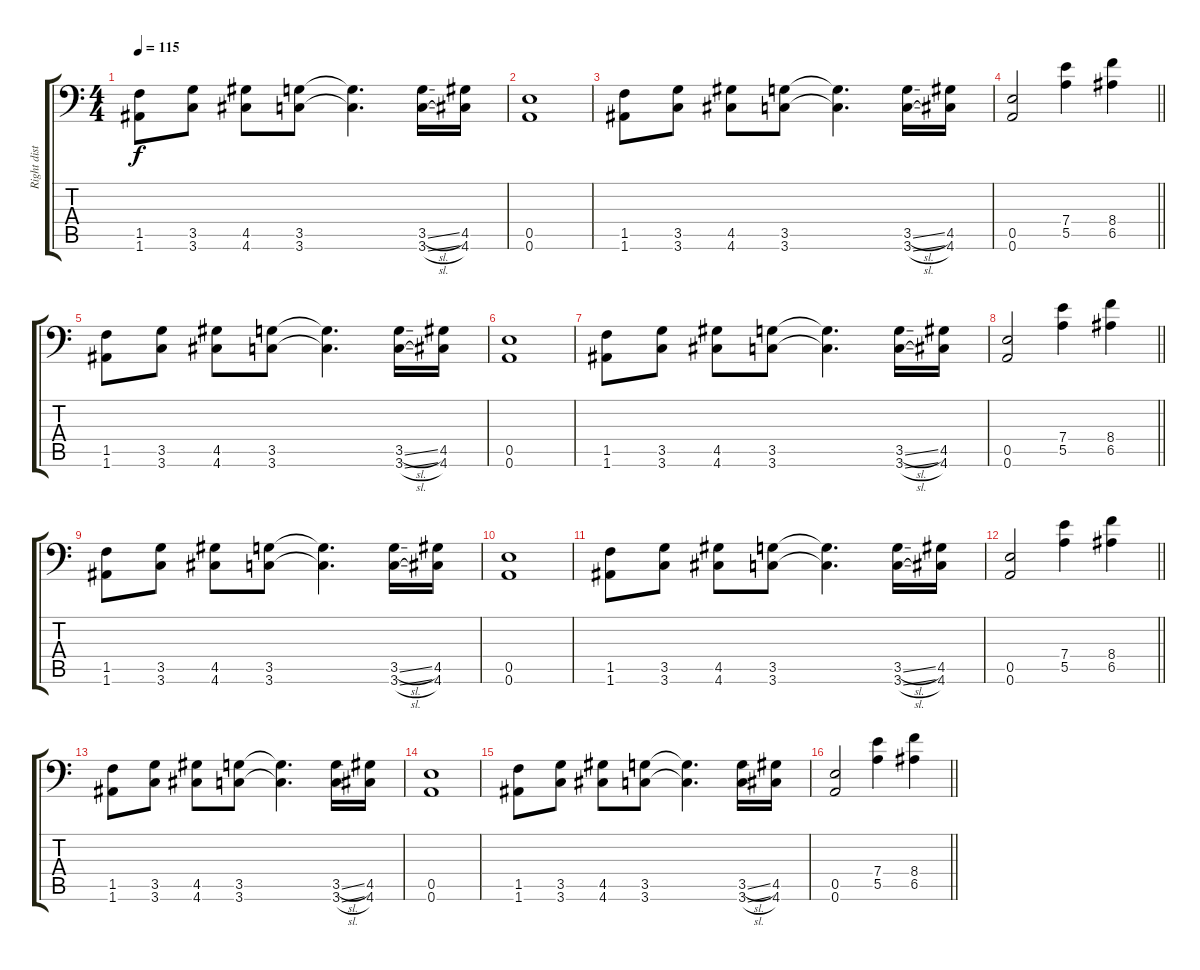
\track ("Right dist" "Right dist") {instrument distortionguitar}
\staff {score tabs}
\tuning (B3 Gb3 D3 A2 E2 A1) {hide}
\ts (4 4)
\tempo 115
\clef f4
\ks c
(1.5 1.6).8{dy f} (3.5 3.6).8 (4.5 4.6).8 (3.5 3.6).8 (3.5{t} 3.6{t}).4{d} (3.5{sl} 3.6{sl}).16 (4.5 4.6).16 |
(0.5 0.6).1 |
(1.5 1.6).8 (3.5 3.6).8 (4.5 4.6).8 (3.5 3.6).8 (3.5{t} 3.6{t}).4{d} (3.5{sl} 3.6{sl}).16 (4.5 4.6).16 |
\barLineRight lightlight
(0.5 0.6).2 (7.4 5.5).4 (8.4 6.5).4 |
(1.5 1.6).8 (3.5 3.6).8 (4.5 4.6).8 (3.5 3.6).8 (3.5{t} 3.6{t}).4{d} (3.5{sl} 3.6{sl}).16 (4.5 4.6).16 |
(0.5 0.6).1 |
(1.5 1.6).8 (3.5 3.6).8 (4.5 4.6).8 (3.5 3.6).8 (3.5{t} 3.6{t}).4{d} (3.5{sl} 3.6{sl}).16 (4.5 4.6).16 |
\barLineRight lightlight
(0.5 0.6).2 (7.4 5.5).4 (8.4 6.5).4 |
(1.5 1.6).8 (3.5 3.6).8 (4.5 4.6).8 (3.5 3.6).8 (3.5{t} 3.6{t}).4{d} (3.5{sl} 3.6{sl}).16 (4.5 4.6).16 |
(0.5 0.6).1 |
(1.5 1.6).8 (3.5 3.6).8 (4.5 4.6).8 (3.5 3.6).8 (3.5{t} 3.6{t}).4{d} (3.5{sl} 3.6{sl}).16 (4.5 4.6).16 |
\barLineRight lightlight
(0.5 0.6).2 (7.4 5.5).4 (8.4 6.5).4 |
(1.5 1.6).8 (3.5 3.6).8 (4.5 4.6).8 (3.5 3.6).8 (3.5{t} 3.6{t}).4{d} (3.5{sl} 3.6{sl}).16 (4.5 4.6).16 |
(0.5 0.6).1 |
(1.5 1.6).8 (3.5 3.6).8 (4.5 4.6).8 (3.5 3.6).8 (3.5{t} 3.6{t}).4{d} (3.5{sl} 3.6{sl}).16 (4.5 4.6).16 |
\barLineRight lightlight
(0.5 0.6).2 (7.4 5.5).4 (8.4 6.5).4
